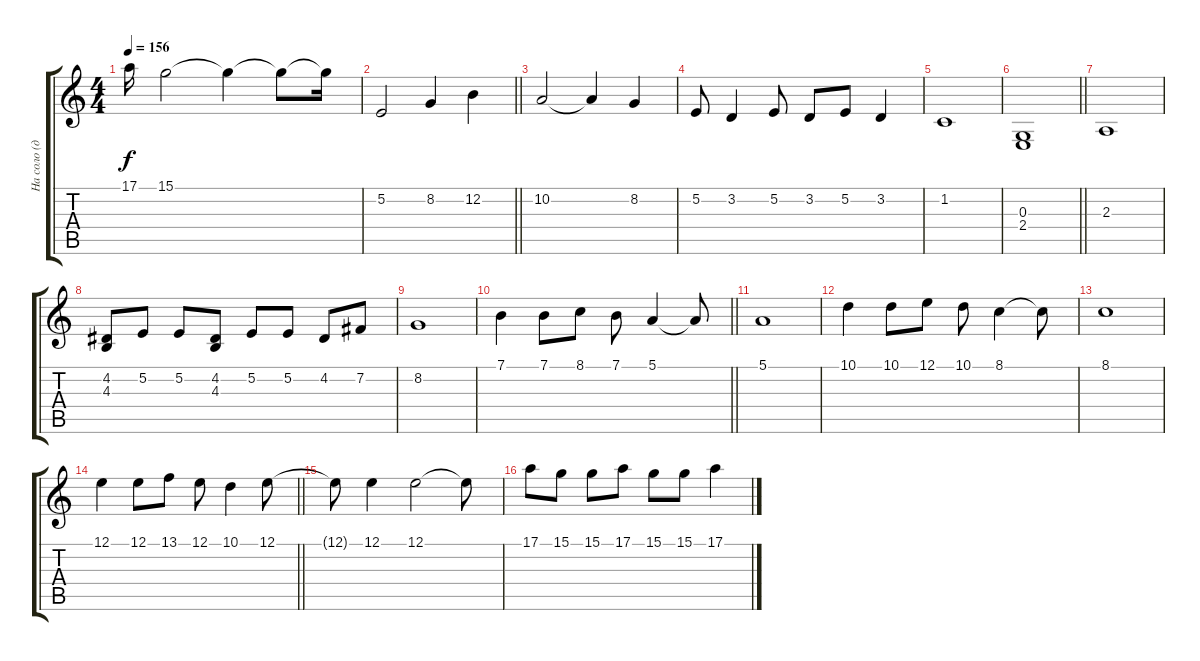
\track ("На соло (для сочности звучания)" "На соло (д") {instrument fx7echoes}
\staff {score tabs}
\tuning (E4 B3 G3 D3 A2 E2) {hide}
\ts (4 4)
\tempo 156
\clef g2
\ks c
17.1{t}.16{dy f} 15.1.2 15.1{t}.4 15.1{t}.8 15.1{t}.16 |
\barLineRight lightlight
5.2.2 8.2.4 12.2.4 |
10.2.2 10.2{t}.4 8.2.4 |
5.2.8 3.2.4 5.2.8 3.2.8 5.2.8 3.2.4 |
1.2.1 |
\barLineRight lightlight
(0.3 2.4).1 |
2.3.1 |
(4.2 4.3).8 5.2.8 5.2.8 (4.2 4.3).8 5.2.8 5.2.8 4.2.8 7.2.8 |
8.2.1 |
\barLineRight lightlight
7.1.4 7.1.8 8.1.8 7.1.8 5.1.4 5.1{t}.8 |
5.1.1 |
10.1.4 10.1.8 12.1.8 10.1.8 8.1.4 8.1{t}.8 |
8.1.1 |
\barLineRight lightlight
12.1.4 12.1.8 13.1.8 12.1.8 10.1.4 12.1.8 |
12.1{t}.8 12.1.4 12.1.2 12.1{t}.8 |
17.1.8 15.1.8 15.1.8 17.1.8 15.1.8 15.1.8 17.1.4
